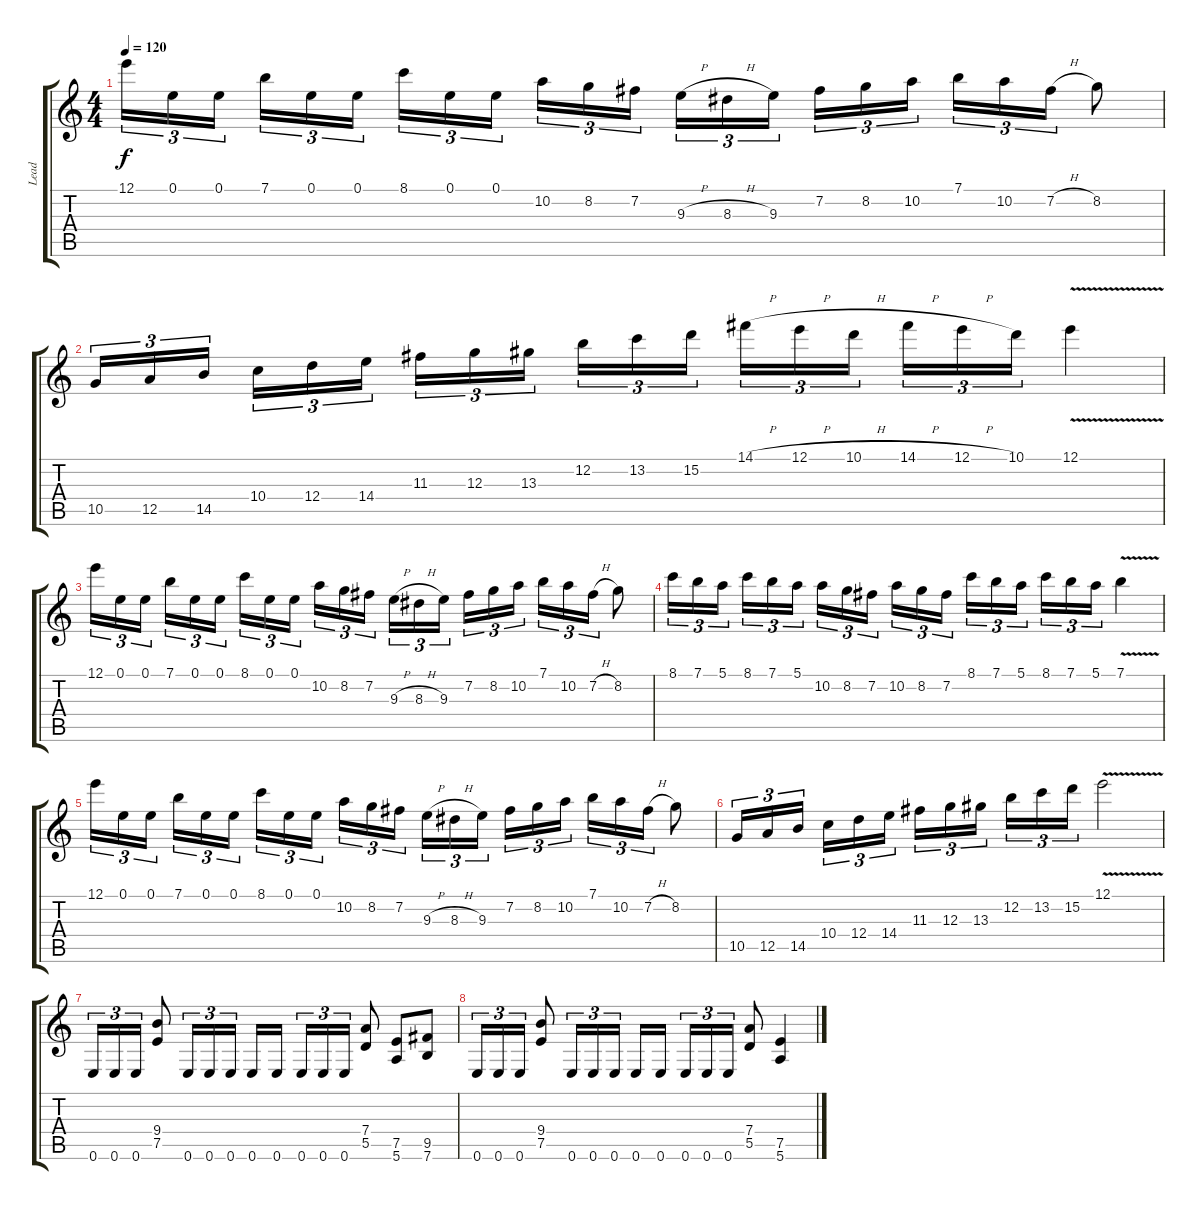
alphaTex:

\track ("Lead" "Lead") {instrument distortionguitar}
\staff {score tabs}
\tuning (E4 B3 G3 D3 A2 E2) {hide}
\ts (4 4)
\tempo 120
\clef g2
\ks c
12.1.16{tu (3 2) dy f} 0.1.16{tu (3 2)} 0.1.16{tu (3 2)} 7.1.16{tu (3 2)} 0.1.16{tu (3 2)} 0.1.16{tu (3 2)} 8.1.16{tu (3 2)} 0.1.16{tu (3 2)} 0.1.16{tu (3 2)} 10.2.16{tu (3 2)} 8.2.16{tu (3 2)} 7.2.16{tu (3 2)} 9.3{h}.16{tu (3 2)} 8.3{h}.16{tu (3 2)} 9.3.16{tu (3 2)} 7.2.16{tu (3 2)} 8.2.16{tu (3 2)} 10.2.16{tu (3 2)} 7.1.16{tu (3 2)} 10.2.16{tu (3 2)} 7.2{h}.16{tu (3 2)} 8.2.8 |
10.5.16{tu (3 2)} 12.5.16{tu (3 2)} 14.5.16{tu (3 2)} 10.4.16{tu (3 2)} 12.4.16{tu (3 2)} 14.4.16{tu (3 2)} 11.3.16{tu (3 2)} 12.3.16{tu (3 2)} 13.3.16{tu (3 2)} 12.2.16{tu (3 2)} 13.2.16{tu (3 2)} 15.2.16{tu (3 2)} 14.1{h}.16{tu (3 2)} 12.1{h}.16{tu (3 2)} 10.1{h}.16{tu (3 2)} 14.1{h}.16{tu (3 2)} 12.1{h}.16{tu (3 2)} 10.1.16{tu (3 2)} 12.1{v}.4 |
12.1.16{tu (3 2)} 0.1.16{tu (3 2)} 0.1.16{tu (3 2)} 7.1.16{tu (3 2)} 0.1.16{tu (3 2)} 0.1.16{tu (3 2)} 8.1.16{tu (3 2)} 0.1.16{tu (3 2)} 0.1.16{tu (3 2)} 10.2.16{tu (3 2)} 8.2.16{tu (3 2)} 7.2.16{tu (3 2)} 9.3{h}.16{tu (3 2)} 8.3{h}.16{tu (3 2)} 9.3.16{tu (3 2)} 7.2.16{tu (3 2)} 8.2.16{tu (3 2)} 10.2.16{tu (3 2)} 7.1.16{tu (3 2)} 10.2.16{tu (3 2)} 7.2{h}.16{tu (3 2)} 8.2.8 |
8.1.16{tu (3 2)} 7.1.16{tu (3 2)} 5.1.16{tu (3 2)} 8.1.16{tu (3 2)} 7.1.16{tu (3 2)} 5.1.16{tu (3 2)} 10.2.16{tu (3 2)} 8.2.16{tu (3 2)} 7.2.16{tu (3 2)} 10.2.16{tu (3 2)} 8.2.16{tu (3 2)} 7.2.16{tu (3 2)} 8.1.16{tu (3 2)} 7.1.16{tu (3 2)} 5.1.16{tu (3 2)} 8.1.16{tu (3 2)} 7.1.16{tu (3 2)} 5.1.16{tu (3 2)} 7.1{v}.4 |
12.1.16{tu (3 2)} 0.1.16{tu (3 2)} 0.1.16{tu (3 2)} 7.1.16{tu (3 2)} 0.1.16{tu (3 2)} 0.1.16{tu (3 2)} 8.1.16{tu (3 2)} 0.1.16{tu (3 2)} 0.1.16{tu (3 2)} 10.2.16{tu (3 2)} 8.2.16{tu (3 2)} 7.2.16{tu (3 2)} 9.3{h}.16{tu (3 2)} 8.3{h}.16{tu (3 2)} 9.3.16{tu (3 2)} 7.2.16{tu (3 2)} 8.2.16{tu (3 2)} 10.2.16{tu (3 2)} 7.1.16{tu (3 2)} 10.2.16{tu (3 2)} 7.2{h}.16{tu (3 2)} 8.2.8 |
10.5.16{tu (3 2)} 12.5.16{tu (3 2)} 14.5.16{tu (3 2)} 10.4.16{tu (3 2)} 12.4.16{tu (3 2)} 14.4.16{tu (3 2)} 11.3.16{tu (3 2)} 12.3.16{tu (3 2)} 13.3.16{tu (3 2)} 12.2.16{tu (3 2)} 13.2.16{tu (3 2)} 15.2.16{tu (3 2)} 12.1{v}.2 |
0.6.16{tu (3 2)} 0.6.16{tu (3 2)} 0.6.16{tu (3 2)} (9.4 7.5).8 0.6.16{tu (3 2)} 0.6.16{tu (3 2)} 0.6.16{tu (3 2)} 0.6.16 0.6.16 0.6.16{tu (3 2)} 0.6.16{tu (3 2)} 0.6.16{tu (3 2)} (7.4 5.5).8 (7.5 5.6).8 (9.5 7.6).8 |
0.6.16{tu (3 2)} 0.6.16{tu (3 2)} 0.6.16{tu (3 2)} (9.4 7.5).8 0.6.16{tu (3 2)} 0.6.16{tu (3 2)} 0.6.16{tu (3 2)} 0.6.16 0.6.16 0.6.16{tu (3 2)} 0.6.16{tu (3 2)} 0.6.16{tu (3 2)} (7.4 5.5).8 (7.5 5.6).4
